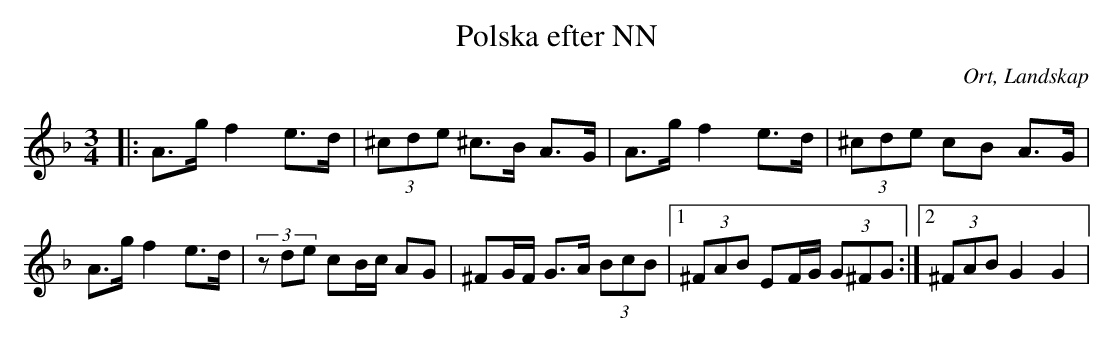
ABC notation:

X:1
T:Polska efter NN
O:Ort, Landskap
M:3/4
L:1/8
K:Dm
|: A>g f2 e>d|(3^cde ^c>B A>G|A>g f2 e>d|(3^cde cB A>G|A>g f2 e>d|(3zde cB/c/ AG|^FG/F/ G>A (3BcB|1 (3^FAB EF/G/ (3G^FG  :|2(3^FAB G2 G2|
